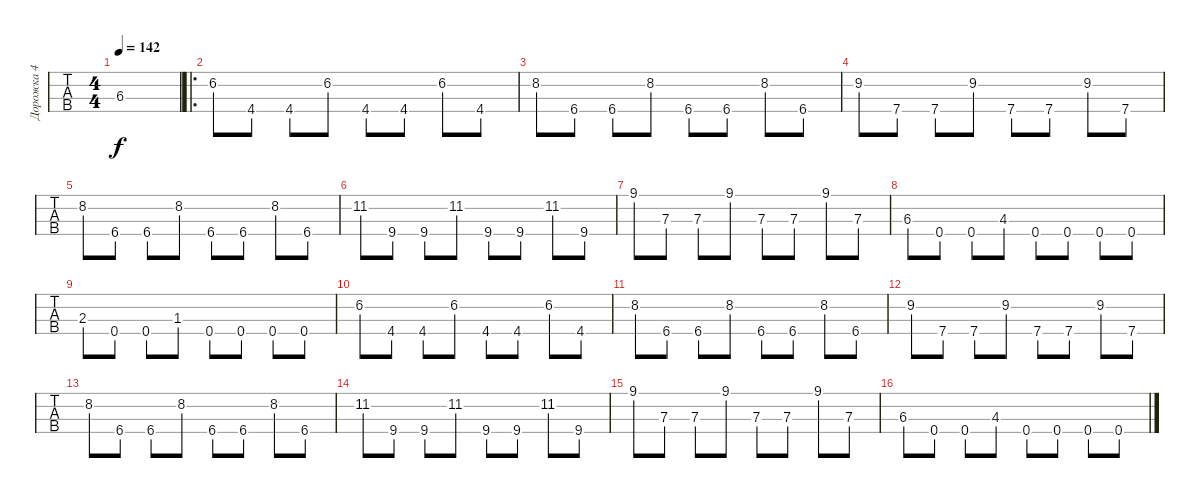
\track ("Дорожка 4" "Дорожка 4") {instrument electricbassfinger}
\staff {tabs}
\tuning (G2 D2 A1 E1) {hide}
\ts (4 4)
\tempo 142
\clef f4
\ks c
6.3{t}.1{dy f} |
\ro
6.2.8{volume 6} 4.4.8 4.4.8 6.2.8 4.4.8 4.4.8 6.2.8 4.4.8 |
8.2.8 6.4.8 6.4.8 8.2.8 6.4.8 6.4.8 8.2.8 6.4.8 |
9.2.8 7.4.8 7.4.8 9.2.8 7.4.8 7.4.8 9.2.8 7.4.8 |
8.2.8 6.4.8 6.4.8 8.2.8 6.4.8 6.4.8 8.2.8 6.4.8 |
11.2.8 9.4.8 9.4.8 11.2.8 9.4.8 9.4.8 11.2.8 9.4.8 |
9.1.8 7.3.8 7.3.8 9.1.8 7.3.8 7.3.8 9.1.8 7.3.8 |
6.3.8 0.4.8 0.4.8 4.3.8 0.4.8 0.4.8 0.4.8 0.4.8 |
2.3.8 0.4.8 0.4.8 1.3.8 0.4.8 0.4.8 0.4.8 0.4.8 |
6.2.8 4.4.8 4.4.8 6.2.8 4.4.8 4.4.8 6.2.8 4.4.8 |
8.2.8 6.4.8 6.4.8 8.2.8 6.4.8 6.4.8 8.2.8 6.4.8 |
9.2.8 7.4.8 7.4.8 9.2.8 7.4.8 7.4.8 9.2.8 7.4.8 |
8.2.8 6.4.8 6.4.8 8.2.8 6.4.8 6.4.8 8.2.8 6.4.8 |
11.2.8 9.4.8 9.4.8 11.2.8 9.4.8 9.4.8 11.2.8 9.4.8 |
9.1.8 7.3.8 7.3.8 9.1.8 7.3.8 7.3.8 9.1.8 7.3.8 |
6.3.8 0.4.8 0.4.8 4.3.8 0.4.8 0.4.8 0.4.8 0.4.8
